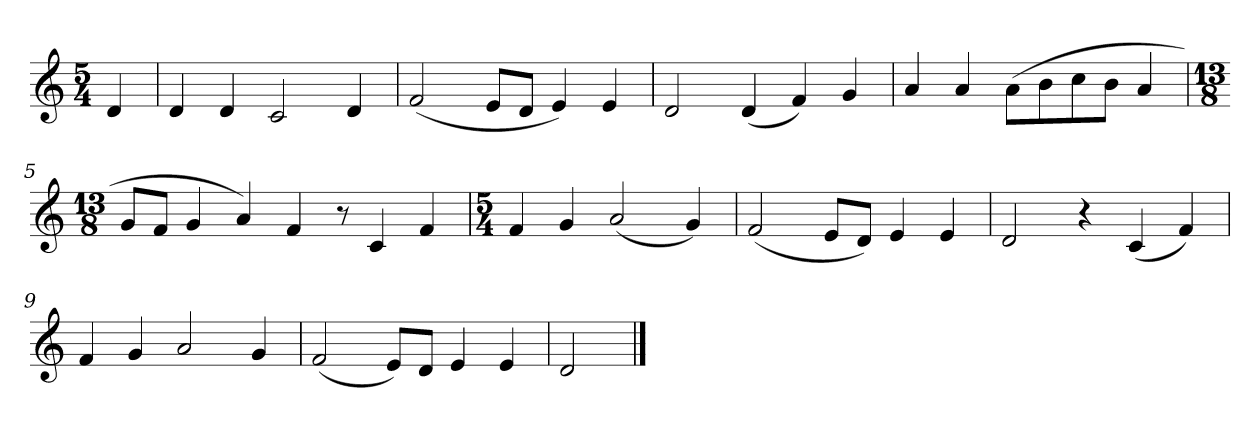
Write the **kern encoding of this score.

**kern
*part1
*staff1
*k[]
*M5/4
*MM120
=
4d
=1
4d
4d
2c
4d
=2
(2f
8eL
8dJ
4e)
4e
=3
2d
(4d
4f)
4g
=4
4a
4a
(8aL
8b
8cc
8bJ
4a
=5
*M13/8
8gL
8fJ
4g
4a)
4f
8r
4c
4f
=6
*M5/4
4f
4g
(2a
4g)
=7
(2f
8eL
8dJ)
4e
4e
=8
2d
4r
(4c
4f)
=9
4f
4g
2a
4g
=10
(2f
8eL)
8dJ
4e
4e
=11
2d
==
*-
